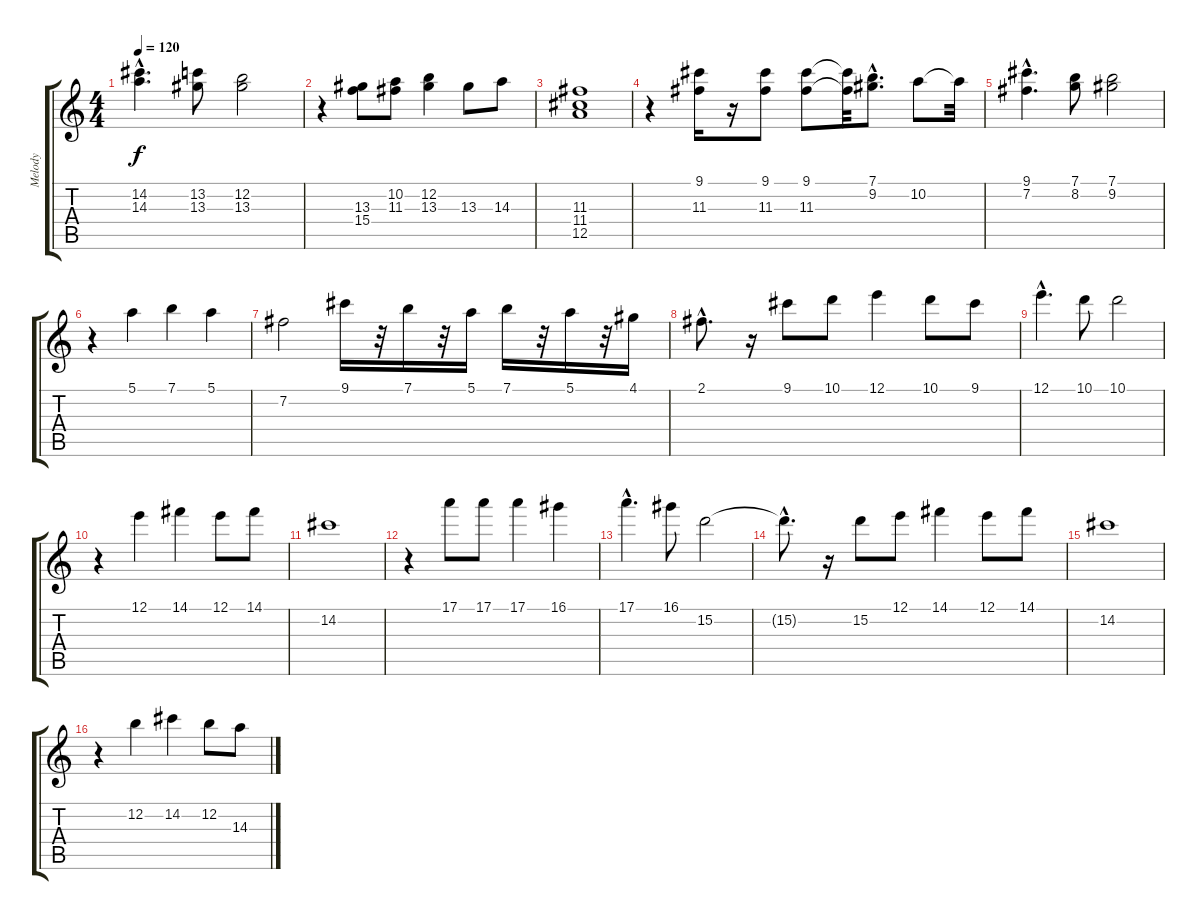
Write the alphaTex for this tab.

\track ("Melody" "Melody") {instrument electricguitarjazz}
\staff {score tabs}
\tuning (E4 B3 G3 D3 A2 E2) {hide}
\ts (4 4)
\tempo 120
\clef g2
\ks c
(14.2{hac} 14.3{hac}).4{d dy f} (13.2 13.3).8 (12.2 13.3).2 |
r.4 (13.3 15.4).8 (10.2 11.3).8 (12.2 13.3).4 13.3.8 14.3.8 |
(11.3 11.4 12.5).1 |
r.4 (9.1 11.3).16 r.16 (9.1 11.3).8 (9.1 11.3).8 (9.1{t} 11.3{t}).32 (7.1{hac} 9.2{hac}).8{d} 10.2.8 10.2{t}.32 |
(9.1{hac} 7.2{hac}).4{d} (7.1 8.2).8 (7.1 9.2).2 |
r.4 5.1.4 7.1.4 5.1.4 |
7.2.2 9.1.16 r.32 7.1.16 r.32 5.1.16 7.1.16 r.32 5.1.16 r.32 4.1.16 |
2.1{hac}.8{d} r.16 9.1.8 10.1.8 12.1.4 10.1.8 9.1.8 |
12.1{hac}.4{d} 10.1.8 10.1.2 |
r.4 12.1.4 14.1.4 12.1.8 14.1.8 |
14.2.1 |
r.4 17.1.8 17.1.8 17.1.4 16.1.4 |
17.1{hac}.4{d} 16.1.8 15.2.2 |
15.2{hac t}.8{d} r.16 15.2.8 12.1.8 14.1.4 12.1.8 14.1.8 |
14.2.1 |
r.4 12.2.4 14.2.4 12.2.8 14.3.8
